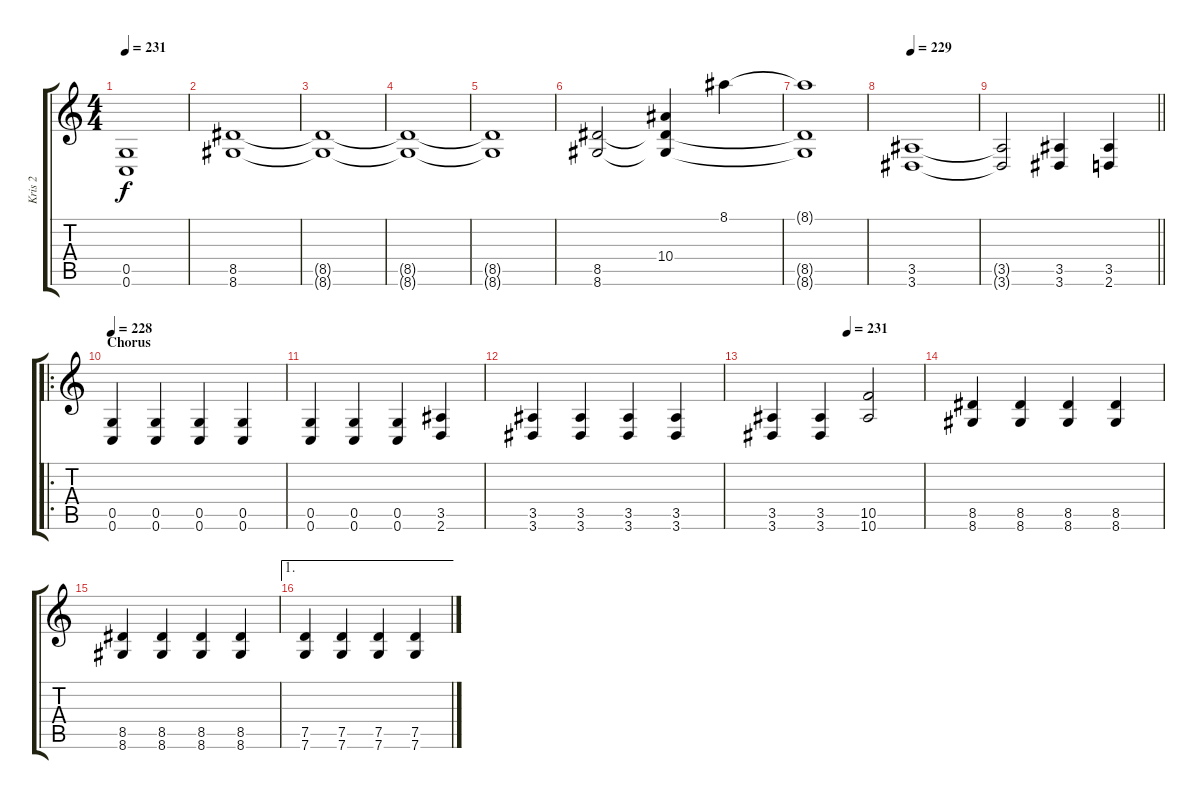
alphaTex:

\track ("Kris 2" "Kris 2") {instrument distortionguitar}
\staff {score tabs}
\tuning (D4 A3 F3 C3 G2 C2) {hide}
\ts (4 4)
\tempo 231
\clef g2
\ks c
(0.5{t} 0.6{t}).1{dy f} |
(8.5 8.6).1 |
(8.5{t} 8.6{t}).1 |
(8.5{t} 8.6{t}).1 |
(8.5{t} 8.6{t}).1 |
(8.5 8.6).2 (10.4 8.5{t} 8.6{t}).4 8.1.4 |
(8.1{t} 8.5{t} 8.6{t}).1 |
\tempo 229
(3.5 3.6).1 |
\barLineRight lightlight
(3.5{t} 3.6{t}).2 (3.5 3.6).4 (3.5 2.6).4 |
\ro
\section ("" "Chorus")
\tempo 228
(0.5 0.6).4 (0.5 0.6).4 (0.5 0.6).4 (0.5 0.6).4 |
(0.5 0.6).4 (0.5 0.6).4 (0.5 0.6).4 (3.5 2.6).4 |
(3.5 3.6).4 (3.5 3.6).4 (3.5 3.6).4 (3.5 3.6).4 |
\tempo (231 0.5)
(3.5 3.6).4 (3.5 3.6).4 (10.5 10.6).2 |
(8.5 8.6).4 (8.5 8.6).4 (8.5 8.6).4 (8.5 8.6).4 |
(8.5 8.6).4 (8.5 8.6).4 (8.5 8.6).4 (8.5 8.6).4 |
\ae 1
(7.5 7.6).4 (7.5 7.6).4 (7.5 7.6).4 (7.5 7.6).4
